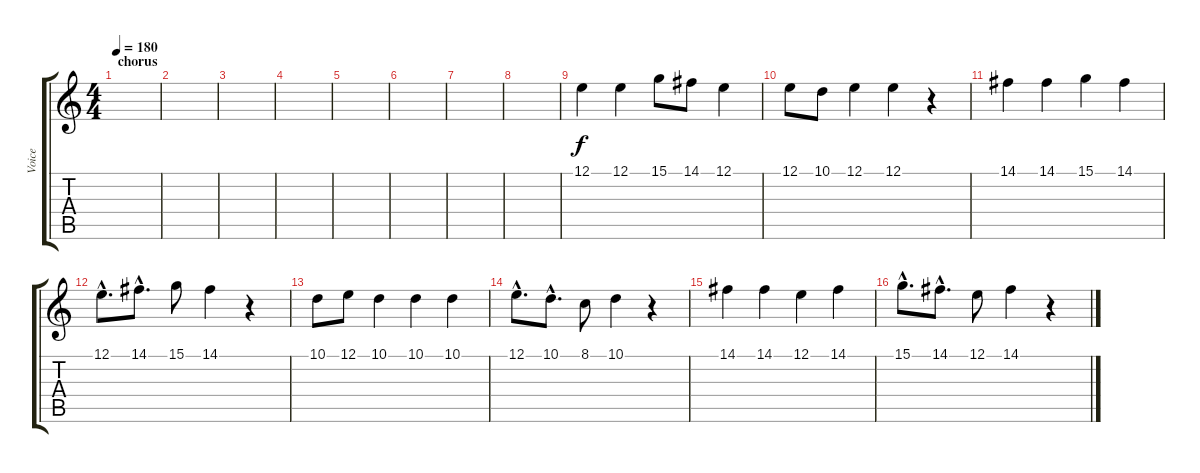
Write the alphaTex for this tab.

\track ("Voice" "Voice") {instrument choiraahs}
\staff {score tabs}
\tuning (E4 B3 G3 D3 A2 E2) {hide}
\ts (4 4)
\section ("" "chorus")
\tempo 180
\clef g2
\ks c
|
|
|
|
|
|
|
|
12.1.4 12.1.4 15.1.8 14.1.8 12.1.4 |
12.1.8 10.1.8 12.1.4 12.1.4 r.4 |
14.1.4 14.1.4 15.1.4 14.1.4 |
12.1{hac}.8{d} 14.1{hac}.8{d} 15.1.8 14.1.4 r.4 |
10.1.8 12.1.8 10.1.4 10.1.4 10.1.4 |
12.1{hac}.8{d} 10.1{hac}.8{d} 8.1.8 10.1.4 r.4 |
14.1.4 14.1.4 12.1.4 14.1.4 |
15.1{hac}.8{d} 14.1{hac}.8{d} 12.1.8 14.1.4 r.4
